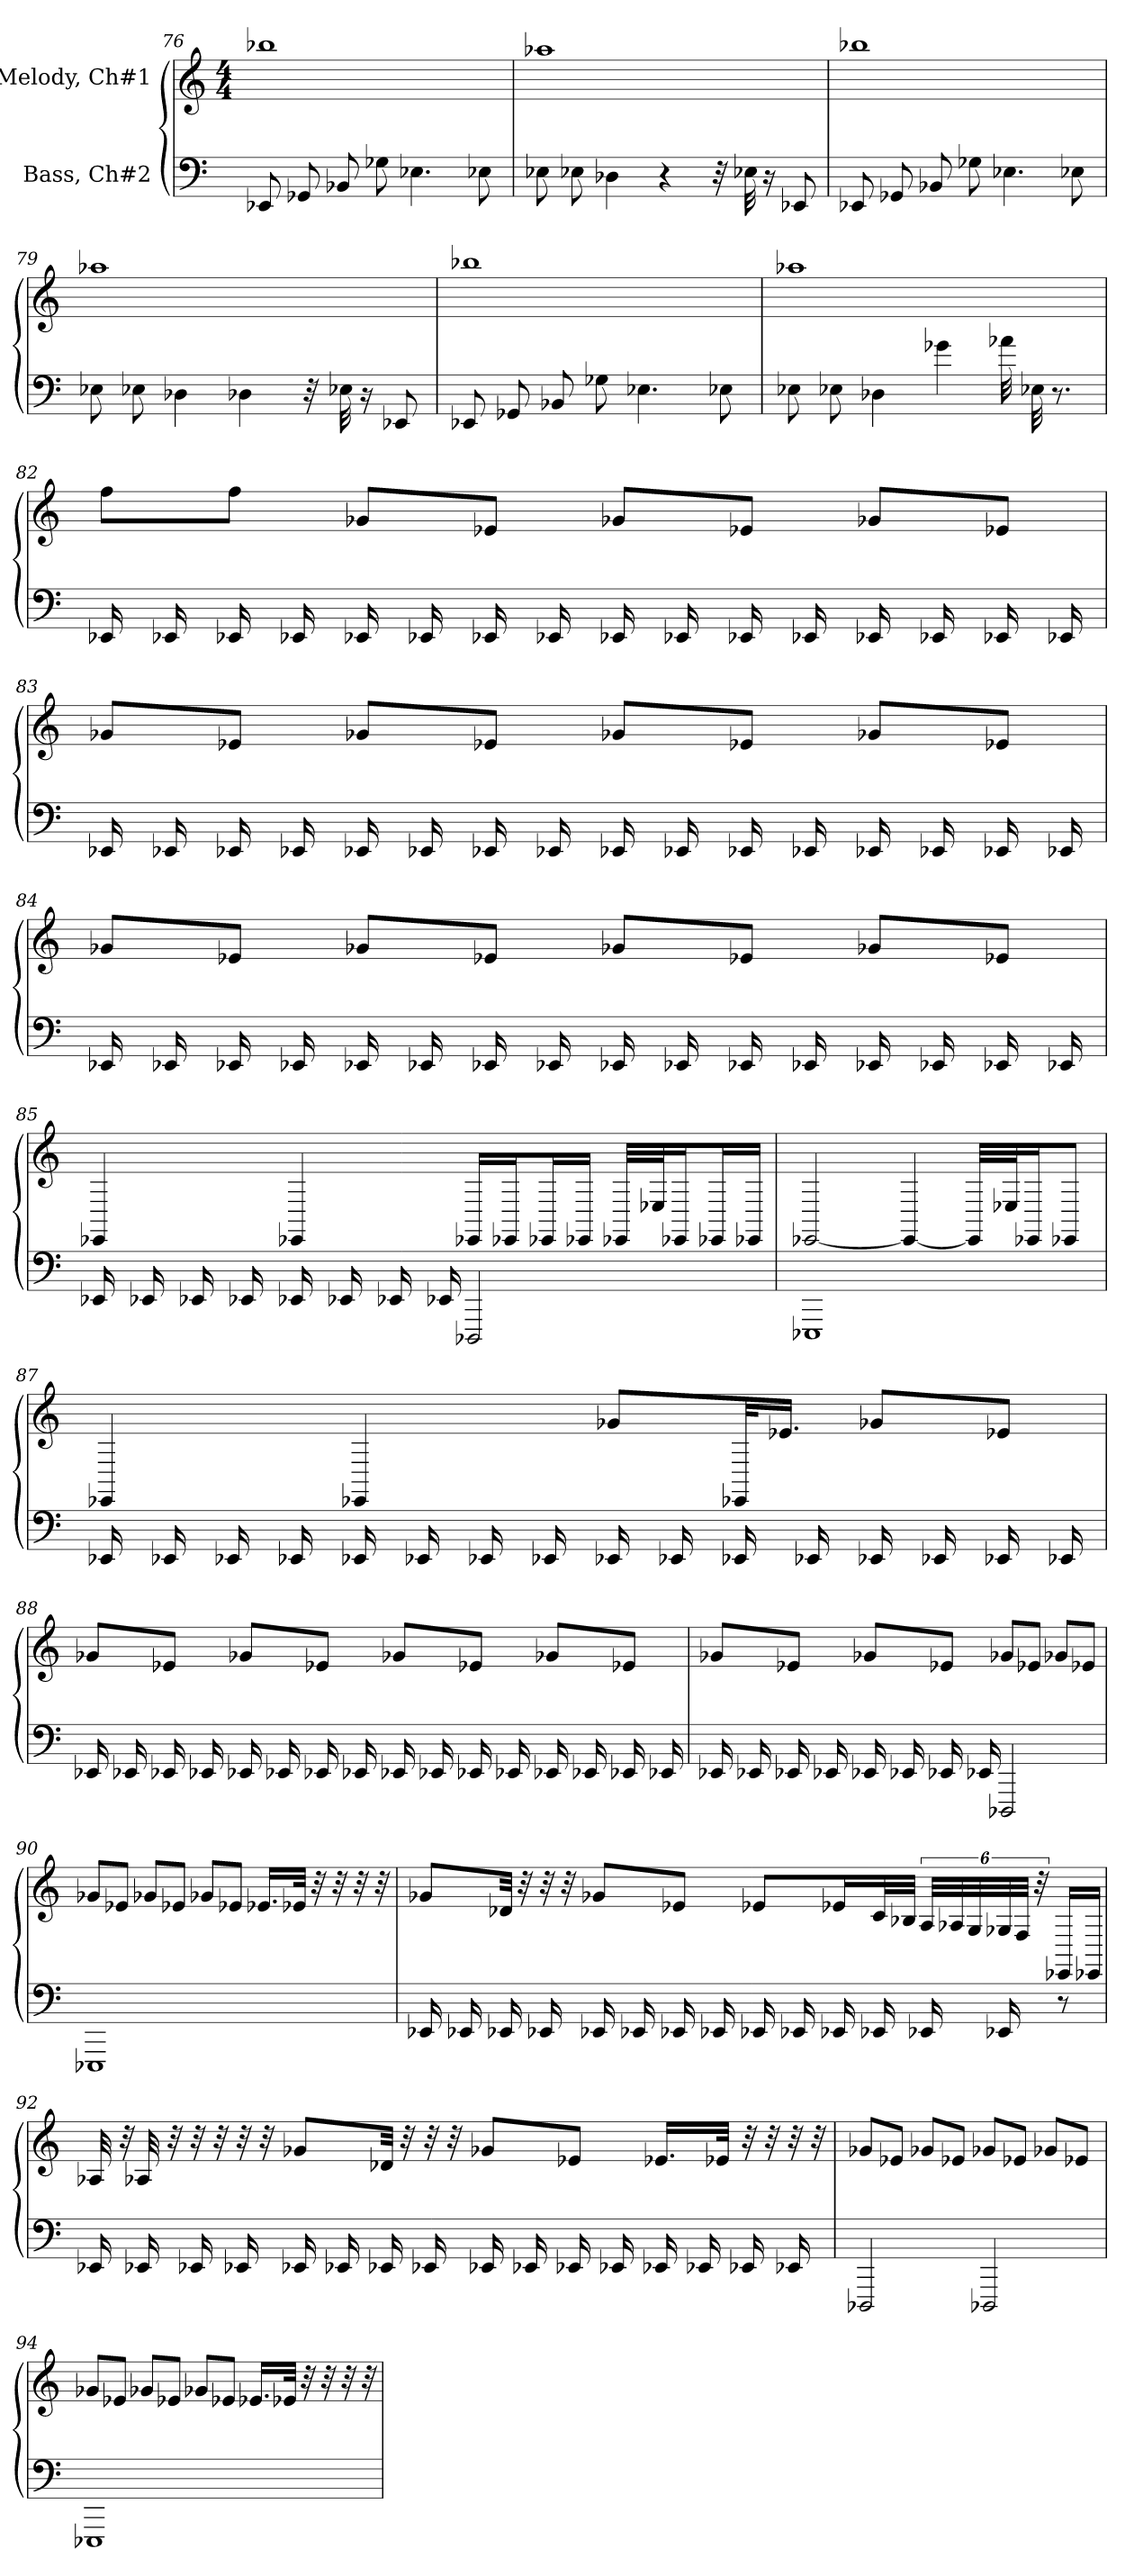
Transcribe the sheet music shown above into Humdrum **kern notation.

**kern	**kern
*part2	*part1
*staff2	*staff1
*I"Bass, Ch#2	*I"Melody, Ch#1
*clefF4	*
*	*M4/4
=76	=76
8EE-X	1bb-X
8GG-X	.
8BB-X	.
8G-X	.
4.E-X	.
8E-X	.
=77	=77
8E-X	1aa-X
8E-X	.
4D-X	.
4r	.
32r	.
32E-X	.
16r	.
8EE-X	.
=78	=78
8EE-X	1bb-X
8GG-X	.
8BB-X	.
8G-X	.
4.E-X	.
8E-X	.
=79	=79
8E-X	1aa-X
8E-X	.
4D-X	.
4D-X	.
32r	.
32E-X	.
16r	.
8EE-X	.
=80	=80
8EE-X	1bb-X
8GG-X	.
8BB-X	.
8G-X	.
4.E-X	.
8E-X	.
=81	=81
8E-X	1aa-X
8E-X	.
4D-X	.
4g-X	.
32a-X	.
32E-X	.
8.r	.
=82	=82
16EE-X	8ffL
16EE-X	.
16EE-X	8ffJ
16EE-X	.
16EE-X	8g-XL
16EE-X	.
16EE-X	8e-XJ
16EE-X	.
16EE-X	8g-XL
16EE-X	.
16EE-X	8e-XJ
16EE-X	.
16EE-X	8g-XL
16EE-X	.
16EE-X	8e-XJ
16EE-X	.
=83	=83
16EE-X	8g-XL
16EE-X	.
16EE-X	8e-XJ
16EE-X	.
16EE-X	8g-XL
16EE-X	.
16EE-X	8e-XJ
16EE-X	.
16EE-X	8g-XL
16EE-X	.
16EE-X	8e-XJ
16EE-X	.
16EE-X	8g-XL
16EE-X	.
16EE-X	8e-XJ
16EE-X	.
=84	=84
16EE-X	8g-XL
16EE-X	.
16EE-X	8e-XJ
16EE-X	.
16EE-X	8g-XL
16EE-X	.
16EE-X	8e-XJ
16EE-X	.
16EE-X	8g-XL
16EE-X	.
16EE-X	8e-XJ
16EE-X	.
16EE-X	8g-XL
16EE-X	.
16EE-X	8e-XJ
16EE-X	.
=85	=85
16EE-X	4EE-X
16EE-X	.
16EE-X	.
16EE-X	.
16EE-X	4EE-X
16EE-X	.
16EE-X	.
16EE-X	.
2DDD-X	16EE-XLL
.	16EE-XJ
.	16EE-XL
.	16EE-XJJ
.	32EE-XLLL
.	32E-XJ
.	16EE-XJ
.	16EE-XL
.	16EE-XJJ
=86	=86
1EEE-X	[2EE-X
.	4EE-_
.	32EE-LLL]
.	32E-XJ
.	16EE-XJ
.	8EE-XJ
=87	=87
16EE-X	4EE-X
16EE-X	.
16EE-X	.
16EE-X	.
16EE-X	4EE-X
16EE-X	.
16EE-X	.
16EE-X	.
16EE-X	8g-XL
16EE-X	.
16EE-X	32EE-XKL
.	16.e-XJJ
16EE-X	.
16EE-X	8g-XL
16EE-X	.
16EE-X	8e-XJ
16EE-X	.
=88	=88
16EE-X	8g-XL
16EE-X	.
16EE-X	8e-XJ
16EE-X	.
16EE-X	8g-XL
16EE-X	.
16EE-X	8e-XJ
16EE-X	.
16EE-X	8g-XL
16EE-X	.
16EE-X	8e-XJ
16EE-X	.
16EE-X	8g-XL
16EE-X	.
16EE-X	8e-XJ
16EE-X	.
=89	=89
16EE-X	8g-XL
16EE-X	.
16EE-X	8e-XJ
16EE-X	.
16EE-X	8g-XL
16EE-X	.
16EE-X	8e-XJ
16EE-X	.
2DDD-X	8g-XL
.	8e-XJ
.	8g-XL
.	8e-XJ
=90	=90
1EEE-X	8g-XL
.	8e-XJ
.	8g-XL
.	8e-XJ
.	8g-XL
.	8e-XJ
.	16.e-XLL
.	32e-XJJk
.	32r
.	32r
.	32r
.	32r
=91	=91
16EE-X	8g-XL
16EE-X	.
16EE-X	32d-XJkk
.	32r
16EE-X	32r
.	32r
16EE-X	8g-XL
16EE-X	.
16EE-X	8e-XJ
16EE-X	.
16EE-X	8e-XL
16EE-X	.
16EE-X	16e-XL
16EE-X	32cL
.	32B-XJJJ
16EE-X	48ALLL
.	48A-X
.	48G
16EE-X	48G-X
.	48FJJJ
.	48r
8r	16EE-XLL
.	16EE-XJJ
=92	=92
16EE-X	32A-X
.	32r
16EE-X	32A-X
.	32r
16EE-X	32r
.	32r
16EE-X	32r
.	32r
16EE-X	8g-XL
16EE-X	.
16EE-X	32d-XJkk
.	32r
16EE-X	32r
.	32r
16EE-X	8g-XL
16EE-X	.
16EE-X	8e-XJ
16EE-X	.
16EE-X	16.e-XLL
16EE-X	.
.	32e-XJJk
16EE-X	32r
.	32r
16EE-X	32r
.	32r
=93	=93
2DDD-X	8g-XL
.	8e-XJ
.	8g-XL
.	8e-XJ
2DDD-X	8g-XL
.	8e-XJ
.	8g-XL
.	8e-XJ
=94	=94
1EEE-X	8g-XL
.	8e-XJ
.	8g-XL
.	8e-XJ
.	8g-XL
.	8e-XJ
.	16.e-XLL
.	32e-XJJk
.	32r
.	32r
.	32r
.	32r
=	=
*-	*-
